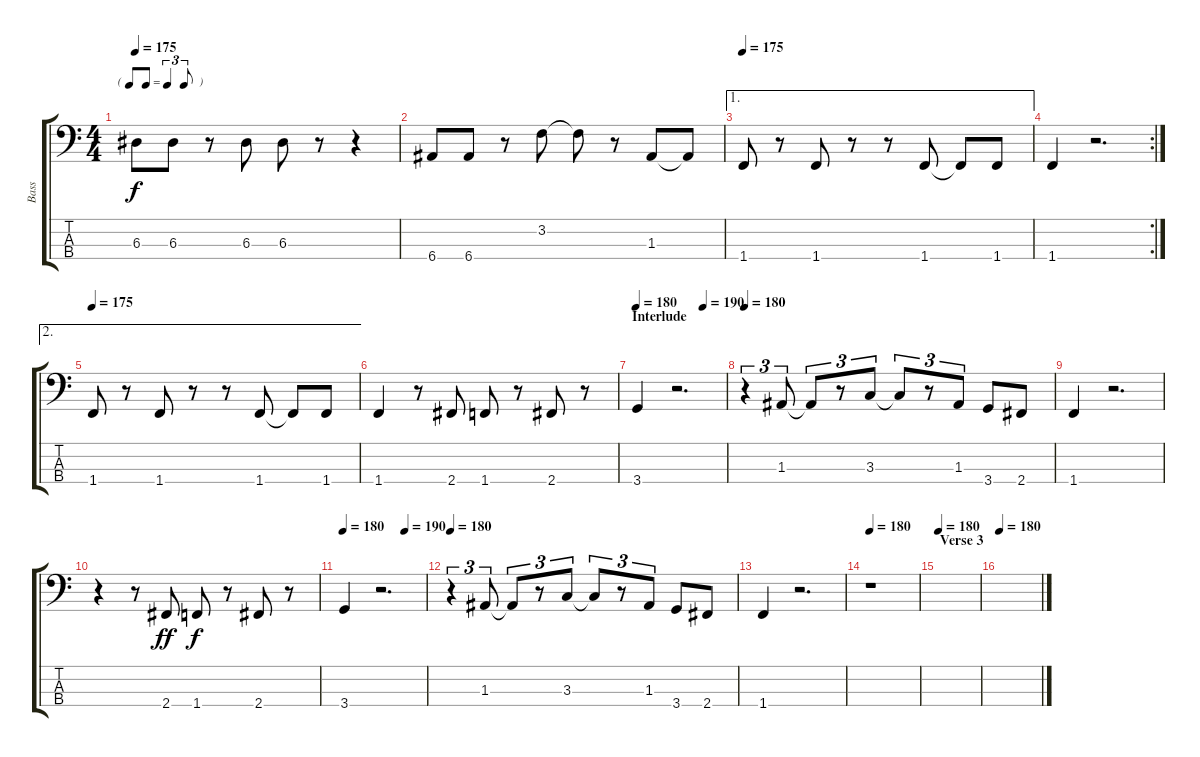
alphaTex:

\track ("Bass" "Bass") {instrument electricbassfinger}
\staff {score tabs}
\tuning (G2 D2 A1 E1) {hide}
\ts (4 4)
\tf triplet8th
\tempo 175
\clef f4
\ks c
6.3.8{dy f} 6.3.8 r.8 6.3.8 6.3.8 r.8 r.4 |
6.4.8 6.4.8 r.8 3.2.8 3.2{t}.8 r.8 1.3.8 1.3{t}.8 |
\ae 1
\tempo 175
1.4.8 r.8 1.4.8 r.8 r.8 1.4.8 1.4{t}.8 1.4.8 |
\rc 2
1.4.4 r.2{d} |
\ae 2
\tempo 175
1.4.8 r.8 1.4.8 r.8 r.8 1.4.8 1.4{t}.8 1.4.8 |
1.4.4 r.8 2.4.8 1.4.8 r.8 2.4.8 r.8 |
\section ("" "Interlude")
\tempo 180
\tempo (190 0.75)
3.4.4 r.2{d} |
\tempo 180
r.4{tu (3 2)} 1.3.8{tu (3 2)} 1.3{t}.8{tu (3 2)} r.8{tu (3 2)} 3.3.8{tu (3 2)} 3.3{t}.8{tu (3 2)} r.8{tu (3 2)} 1.3.8{tu (3 2)} 3.4.8 2.4.8 |
1.4.4 r.2{d} |
r.4 r.8 2.4.8{dy ff} 1.4.8{dy f} r.8 2.4.8 r.8 |
\tempo 180
\tempo (190 0.75)
3.4.4 r.2{d} |
\tempo 180
r.4{tu (3 2)} 1.3.8{tu (3 2)} 1.3{t}.8{tu (3 2)} r.8{tu (3 2)} 3.3.8{tu (3 2)} 3.3{t}.8{tu (3 2)} r.8{tu (3 2)} 1.3.8{tu (3 2)} 3.4.8 2.4.8 |
1.4.4 r.2{d} |
\tempo 180
r.1 |
\section ("" "Verse 3")
\tempo 180
|
\tempo 180
